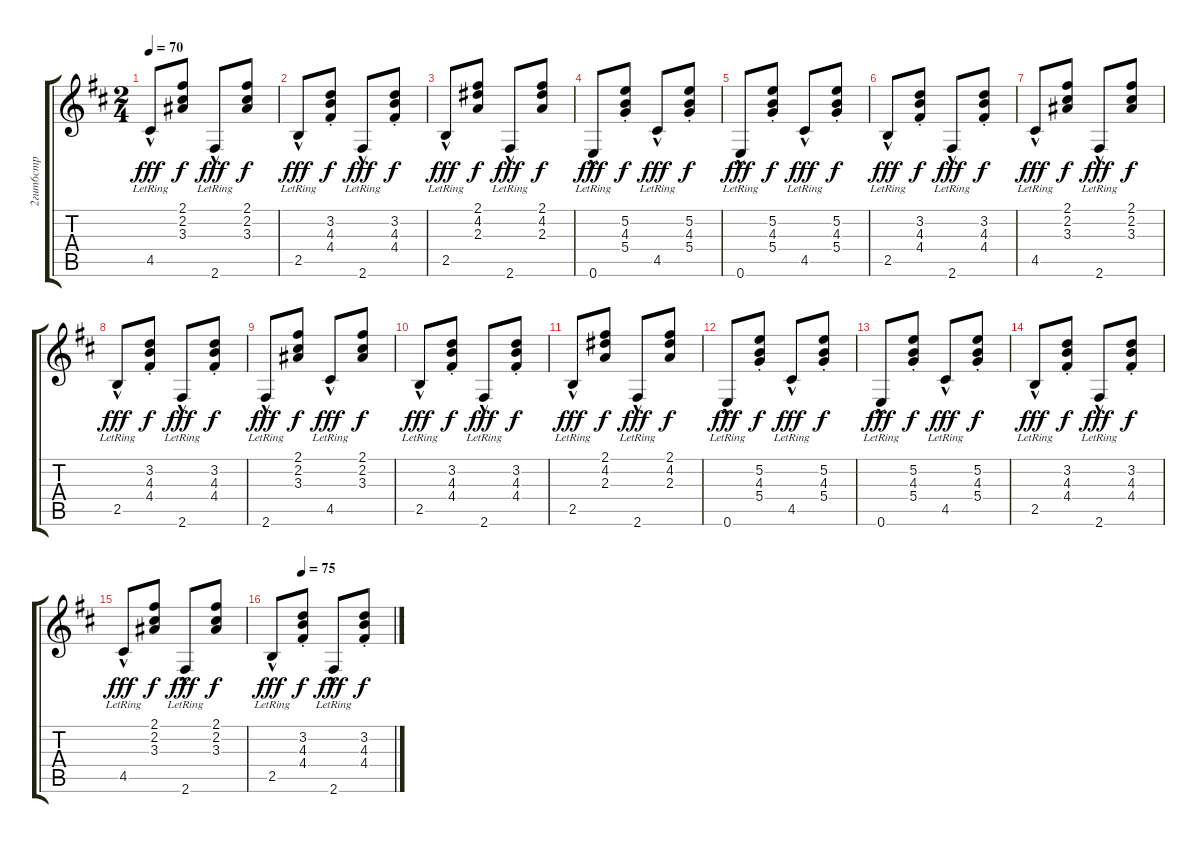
\track ("2гит6стр" "2гит6стр") {instrument acousticguitarnylon}
\staff {score tabs}
\tuning (E4 B3 G3 D3 A2 E2) {hide}
\ts (2 4)
\tempo 70
\clef g2
\ks bminor
4.5{hac lr}.8{dy fff} (2.1 2.2 3.3).8{dy f} 2.6{hac lr}.8{dy fff} (2.1 2.2 3.3).8{dy f} |
2.5{hac lr}.8{dy fff} (3.2{st} 4.3{st} 4.4{st}).8{dy f} 2.6{hac lr}.8{dy fff} (3.2{st} 4.3{st} 4.4{st}).8{dy f} |
2.5{hac lr}.8{dy fff} (2.1 4.2 2.3).8{dy f} 2.6{hac lr}.8{dy fff} (2.1 4.2 2.3).8{dy f} |
0.6{hac lr}.8{dy fff} (5.2{st} 4.3{st} 5.4{st}).8{dy f} 4.5{hac lr}.8{dy fff} (5.2{st} 4.3{st} 5.4{st}).8{dy f} |
0.6{hac lr}.8{dy fff} (5.2{st} 4.3{st} 5.4{st}).8{dy f} 4.5{hac lr}.8{dy fff} (5.2{st} 4.3{st} 5.4{st}).8{dy f} |
2.5{hac lr}.8{dy fff} (3.2{st} 4.3{st} 4.4{st}).8{dy f} 2.6{hac lr}.8{dy fff} (3.2{st} 4.3{st} 4.4{st}).8{dy f} |
4.5{hac lr}.8{dy fff} (2.1 2.2 3.3).8{dy f} 2.6{hac lr}.8{dy fff} (2.1 2.2 3.3).8{dy f} |
2.5{hac lr}.8{dy fff} (3.2{st} 4.3{st} 4.4{st}).8{dy f} 2.6{hac lr}.8{dy fff} (3.2{st} 4.3{st} 4.4{st}).8{dy f} |
2.6{hac lr}.8{dy fff} (2.1 2.2 3.3).8{dy f} 4.5{hac lr}.8{dy fff} (2.1 2.2 3.3).8{dy f} |
2.5{hac lr}.8{dy fff} (3.2{st} 4.3{st} 4.4{st}).8{dy f} 2.6{hac lr}.8{dy fff} (3.2{st} 4.3{st} 4.4{st}).8{dy f} |
2.5{hac lr}.8{dy fff} (2.1 4.2 2.3).8{dy f} 2.6{hac lr}.8{dy fff} (2.1 4.2 2.3).8{dy f} |
0.6{hac lr}.8{dy fff} (5.2{st} 4.3{st} 5.4{st}).8{dy f} 4.5{hac lr}.8{dy fff} (5.2{st} 4.3{st} 5.4{st}).8{dy f} |
0.6{hac lr}.8{dy fff} (5.2{st} 4.3{st} 5.4{st}).8{dy f} 4.5{hac lr}.8{dy fff} (5.2{st} 4.3{st} 5.4{st}).8{dy f} |
2.5{hac lr}.8{dy fff} (3.2{st} 4.3{st} 4.4{st}).8{dy f} 2.6{hac lr}.8{dy fff} (3.2{st} 4.3{st} 4.4{st}).8{dy f} |
4.5{hac lr}.8{dy fff} (2.1 2.2 3.3).8{dy f} 2.6{hac lr}.8{dy fff} (2.1 2.2 3.3).8{dy f} |
\tempo (75 0.25)
2.5{hac lr}.8{dy fff} (3.2{st} 4.3{st} 4.4{st}).8{dy f} 2.6{hac lr}.8{dy fff} (3.2{st} 4.3{st} 4.4{st}).8{dy f}
